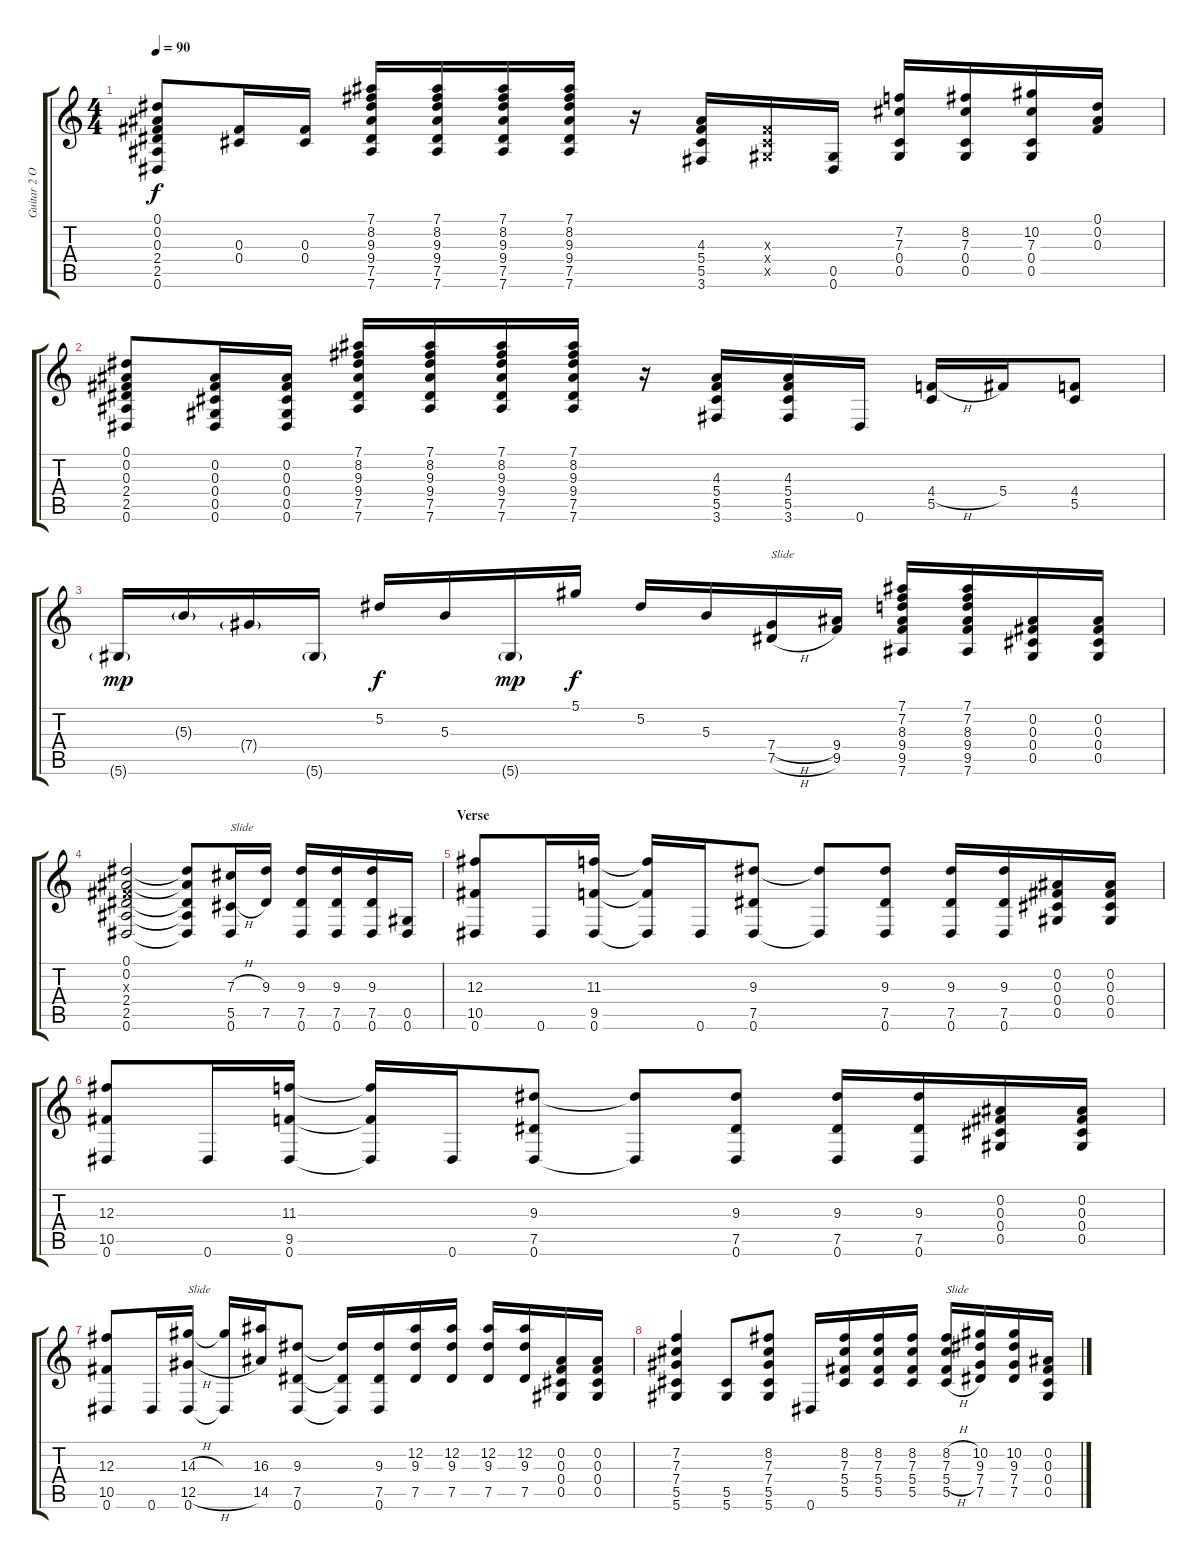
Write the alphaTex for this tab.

\track ("Guitar 2 Overdub" "Guitar 2 O") {instrument overdrivenguitar}
\staff {score tabs}
\tuning (Eb4 Bb3 Gb3 Db3 Ab2 Eb2) {hide}
\ts (4 4)
\tempo 90
\clef g2
\ks c
(0.1 0.2 0.3 2.4 2.5 0.6).8{dy f} (0.3 0.4).16 (0.3 0.4).16 (7.1 8.2 9.3 9.4 7.5 7.6).16 (7.1 8.2 9.3 9.4 7.5 7.6).16 (7.1 8.2 9.3 9.4 7.5 7.6).16 (7.1 8.2 9.3 9.4 7.5 7.6).16 r.16 (4.3 5.4 5.5 3.6).16 (0.3{x} 0.4{x} 0.5{x}).16 (0.5 0.6).16 (7.2 7.3 0.4 0.5).16 (8.2 7.3 0.4 0.5).16 (10.2 7.3 0.4 0.5).16 (0.1 0.2 0.3).16 |
(0.1 0.2 0.3 2.4 2.5 0.6).8 (0.2 0.3 0.4 0.5 0.6).16 (0.2 0.3 0.4 0.5 0.6).16 (7.1 8.2 9.3 9.4 7.5 7.6).16 (7.1 8.2 9.3 9.4 7.5 7.6).16 (7.1 8.2 9.3 9.4 7.5 7.6).16 (7.1 8.2 9.3 9.4 7.5 7.6).16 r.16 (4.3 5.4 5.5 3.6).16 (4.3 5.4 5.5 3.6).16 0.6.16 (4.4{h} 5.5).16 5.4.16 (4.4 5.5).8 |
5.6{g}.16{dy mp} 5.3{g}.16 7.4{g}.16 5.6{g}.16 5.2.16{dy f} 5.3.16 5.6{g}.16{dy mp} 5.1.16{dy f} 5.2.16 5.3.16 (7.4{h} 7.5{h}).16{txt "Slide"} (9.4 9.5).16 (7.1 7.2 8.3 9.4 9.5 7.6).16 (7.1 7.2 8.3 9.4 9.5 7.6).16 (0.2 0.3 0.4 0.5).16 (0.2 0.3 0.4 0.5).16 |
(0.1 0.2 0.3{x} 2.4 2.5 0.6).2 (0.1{t} 0.2{t} 2.4{t} 2.5{t} 0.6{t}).8 (7.3{h} 5.5{h} 0.6).16{txt "Slide"} (9.3 7.5).16 (9.3 7.5 0.6).16 (9.3 7.5 0.6).16 (9.3 7.5 0.6).16 (0.5 0.6).16 |
\section ("" "Verse")
(12.3 10.5 0.6).8 0.6.16 (11.3 9.5 0.6).16 (11.3{t} 9.5{t} 0.6{t}).16 0.6.16 (9.3 7.5 0.6).8 (9.3{t} 0.6{t}).8 (9.3 7.5 0.6).8 (9.3 7.5 0.6).16 (9.3 7.5 0.6).16 (0.2 0.3 0.4 0.5).16 (0.2 0.3 0.4 0.5).16 |
(12.3 10.5 0.6).8 0.6.16 (11.3 9.5 0.6).16 (11.3{t} 9.5{t} 0.6{t}).16 0.6.16 (9.3 7.5 0.6).8 (9.3{t} 0.6{t}).8 (9.3 7.5 0.6).8 (9.3 7.5 0.6).16 (9.3 7.5 0.6).16 (0.2 0.3 0.4 0.5).16 (0.2 0.3 0.4 0.5).16 |
(12.3 10.5 0.6).8 0.6.16 (14.3{h} 12.5{h} 0.6).16{txt "Slide"} (14.3{t} 0.6{t}).16 (16.3 14.5).16 (9.3 7.5 0.6).8 (9.3{t} 7.5{t} 0.6{t}).16 (9.3 7.5 0.6).16 (12.2 9.3 7.5).16 (12.2 9.3 7.5).16 (12.2 9.3 7.5).16 (12.2 9.3 7.5).16 (0.2 0.3 0.4 0.5).16 (0.2 0.3 0.4 0.5).16 |
(7.2 7.3 7.4 5.5 5.6).4 (5.5 5.6).8 (8.2 7.3 7.4 5.5 5.6).8 0.6.16 (8.2 7.3 5.4 5.5).16 (8.2 7.3 5.4 5.5).16 (8.2 7.3 5.4 5.5).16 (8.2{h} 7.3{h} 5.4{h} 5.5{h}).16{txt "Slide"} (10.2 9.3 7.4 7.5).16 (10.2 9.3 7.4 7.5).16 (0.2 0.3 0.4 0.5).16
